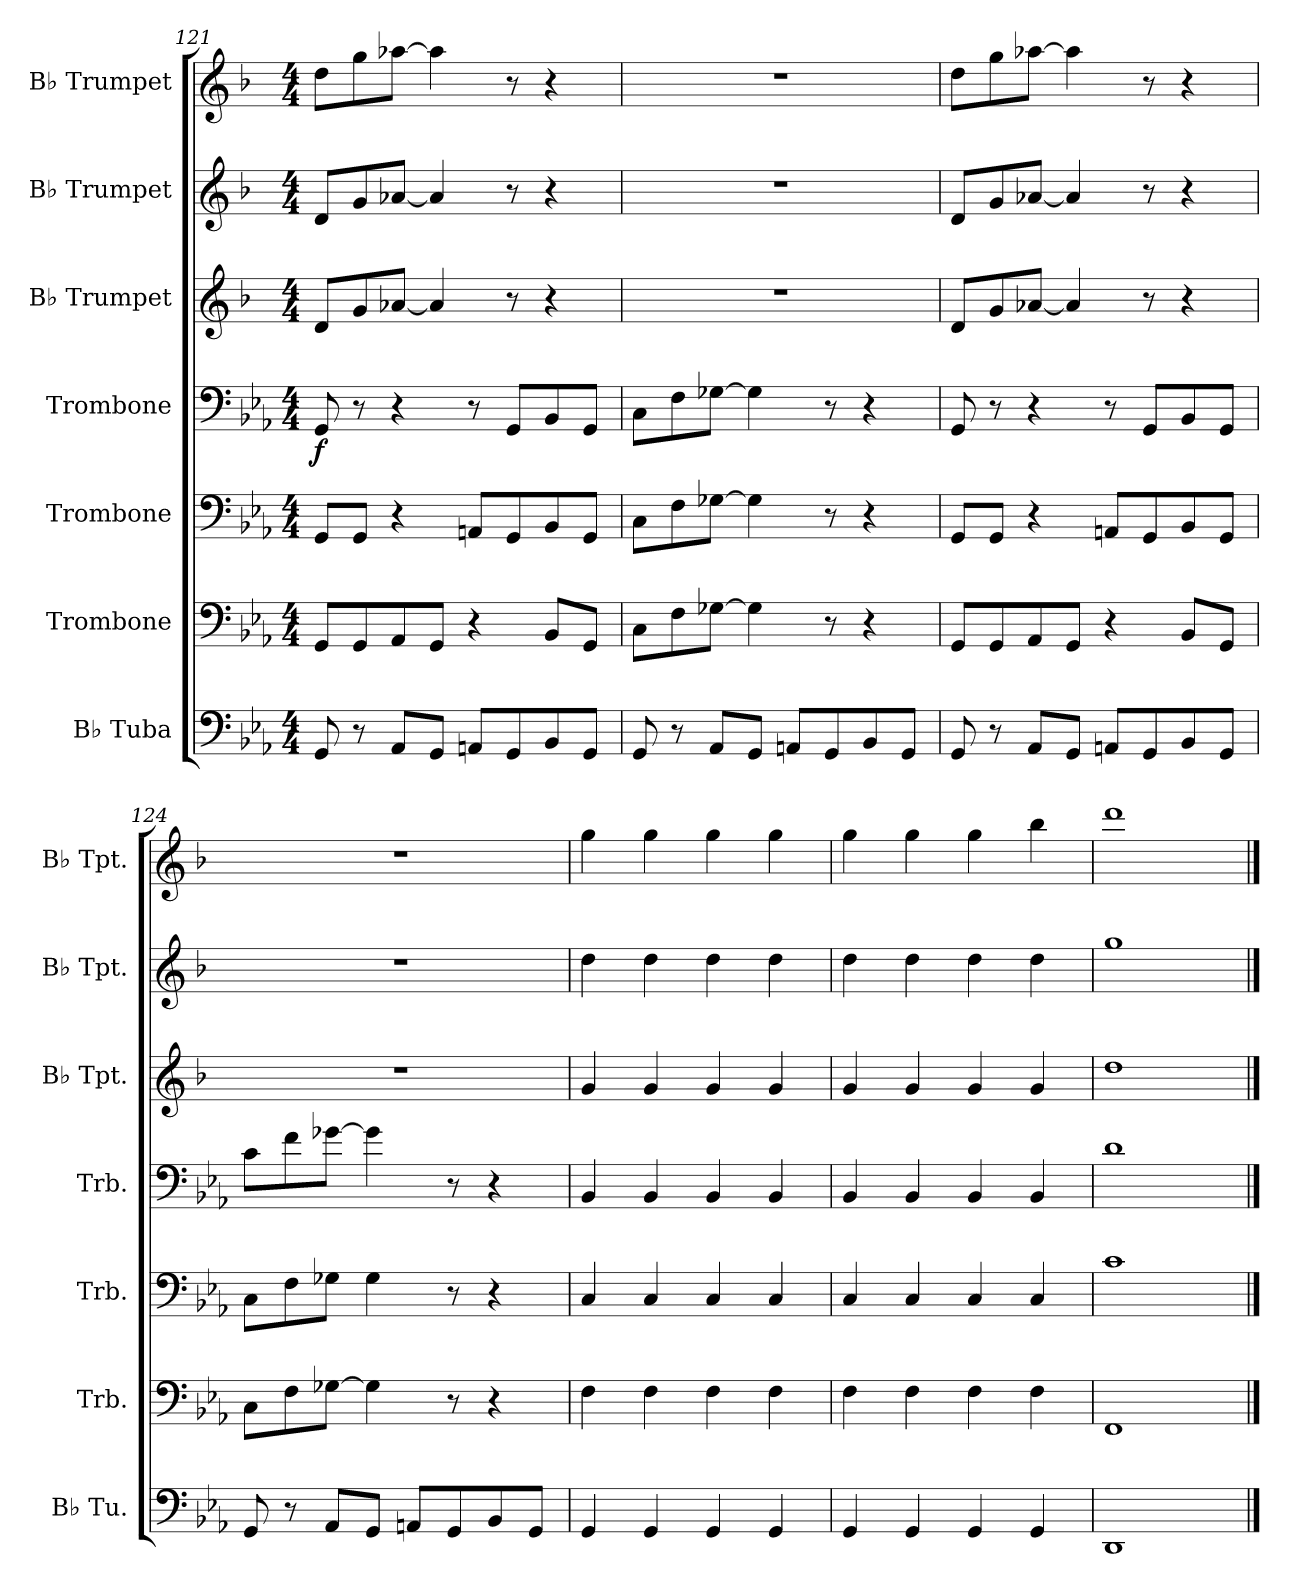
**kern	**kern	**kern	**kern	**dynam	**kern	**kern	**kern
*part7	*part6	*part5	*part4	*part4	*part3	*part2	*part1
*staff7	*staff6	*staff5	*staff4	*staff4	*staff3	*staff2	*staff1
*I"B♭ Tuba	*I"Trombone	*I"Trombone	*I"Trombone	*	*I"B♭ Trumpet	*I"B♭ Trumpet	*I"B♭ Trumpet
*I'B♭ Tu.	*I'Trb.	*I'Trb.	*I'Trb.	*	*I'B♭ Tpt.	*I'B♭ Tpt.	*I'B♭ Tpt.
*clefF4	*clefF4	*clefF4	*clefF4	*	*clefG2	*clefG2	*clefG2
*	*	*	*	*	*ITrd1c2	*ITrd1c2	*ITrd1c2
*k[b-e-a-]	*k[b-e-a-]	*k[b-e-a-]	*k[b-e-a-]	*	*k[b-e-a-]	*k[b-e-a-]	*k[b-e-a-]
*E-:	*E-:	*E-:	*E-:	*	*E-:	*E-:	*E-:
*M4/4	*M4/4	*M4/4	*M4/4	*	*M4/4	*M4/4	*M4/4
=121	=121	=121	=121	=121	=121	=121	=121
!	!	!	!	!LO:DY:b	!	!	!
8GG/	8GG/L	8GG/L	8GG/	f	8c/L	8c/L	8cc\L
8r	8GG/	8GG/J	8r	.	8f/	8f/	8ff\
8AA-/L	8AA-/	4r	4r	.	[8g-X/J	[8g-X/J	[8gg-X\J
8GG/J	8GG/J	.	.	.	4g-/]	4g-/]	4gg-\]
8AAn/L	4r	8AAn/L	8r	.	.	.	.
8GG/	.	8GG/	8GG/L	.	8r	8r	8r
8BB-/	8BB-/L	8BB-/	8BB-/	.	4r	4r	4r
8GG/J	8GG/J	8GG/J	8GG/J	.	.	.	.
!!LO:PB:g=z
=122	=122	=122	=122	=122	=122	=122	=122
8GG/	8C\L	8C\L	8C\L	.	1r	1r	1r
8r	8F\	8F\	8F\	.	.	.	.
8AA-/L	[8G-X\J	[8G-X\J	[8G-X\J	.	.	.	.
8GG/J	4G-\]	4G-\]	4G-\]	.	.	.	.
8AAn/L	.	.	.	.	.	.	.
8GG/	8r	8r	8r	.	.	.	.
8BB-/	4r	4r	4r	.	.	.	.
8GG/J	.	.	.	.	.	.	.
=123	=123	=123	=123	=123	=123	=123	=123
8GG/	8GG/L	8GG/L	8GG/	.	8c/L	8c/L	8cc\L
8r	8GG/	8GG/J	8r	.	8f/	8f/	8ff\
8AA-/L	8AA-/	4r	4r	.	[8g-X/J	[8g-X/J	[8gg-X\J
8GG/J	8GG/J	.	.	.	4g-/]	4g-/]	4gg-\]
8AAn/L	4r	8AAn/L	8r	.	.	.	.
8GG/	.	8GG/	8GG/L	.	8r	8r	8r
8BB-/	8BB-/L	8BB-/	8BB-/	.	4r	4r	4r
8GG/J	8GG/J	8GG/J	8GG/J	.	.	.	.
=124	=124	=124	=124	=124	=124	=124	=124
8GG/	8C\L	8C\L	8c\L	.	1r	1r	1r
8r	8F\	8F\	8f\	.	.	.	.
8AA-/L	[8G-X\J	8G-X\J	[8g-X\J	.	.	.	.
8GG/J	4G-\]	4G-\	4g-\]	.	.	.	.
8AAn/L	.	.	.	.	.	.	.
8GG/	8r	8r	8r	.	.	.	.
8BB-/	4r	4r	4r	.	.	.	.
8GG/J	.	.	.	.	.	.	.
=125	=125	=125	=125	=125	=125	=125	=125
4GG/	4F\	4C/	4BB-/	.	4f/	4cc\	4ff\
4GG/	4F\	4C/	4BB-/	.	4f/	4cc\	4ff\
4GG/	4F\	4C/	4BB-/	.	4f/	4cc\	4ff\
4GG/	4F\	4C/	4BB-/	.	4f/	4cc\	4ff\
=126	=126	=126	=126	=126	=126	=126	=126
4GG/	4F\	4C/	4BB-/	.	4f/	4cc\	4ff\
4GG/	4F\	4C/	4BB-/	.	4f/	4cc\	4ff\
4GG/	4F\	4C/	4BB-/	.	4f/	4cc\	4ff\
4GG/	4F\	4C/	4BB-/	.	4f/	4cc\	4aa-\
!!LO:PB:g=z
=127	=127	=127	=127	=127	=127	=127	=127
1DD	1FF	1c	1d	.	1cc	1ff	1ccc
==	==	==	==	==	==	==	==
*-	*-	*-	*-	*-	*-	*-	*-
